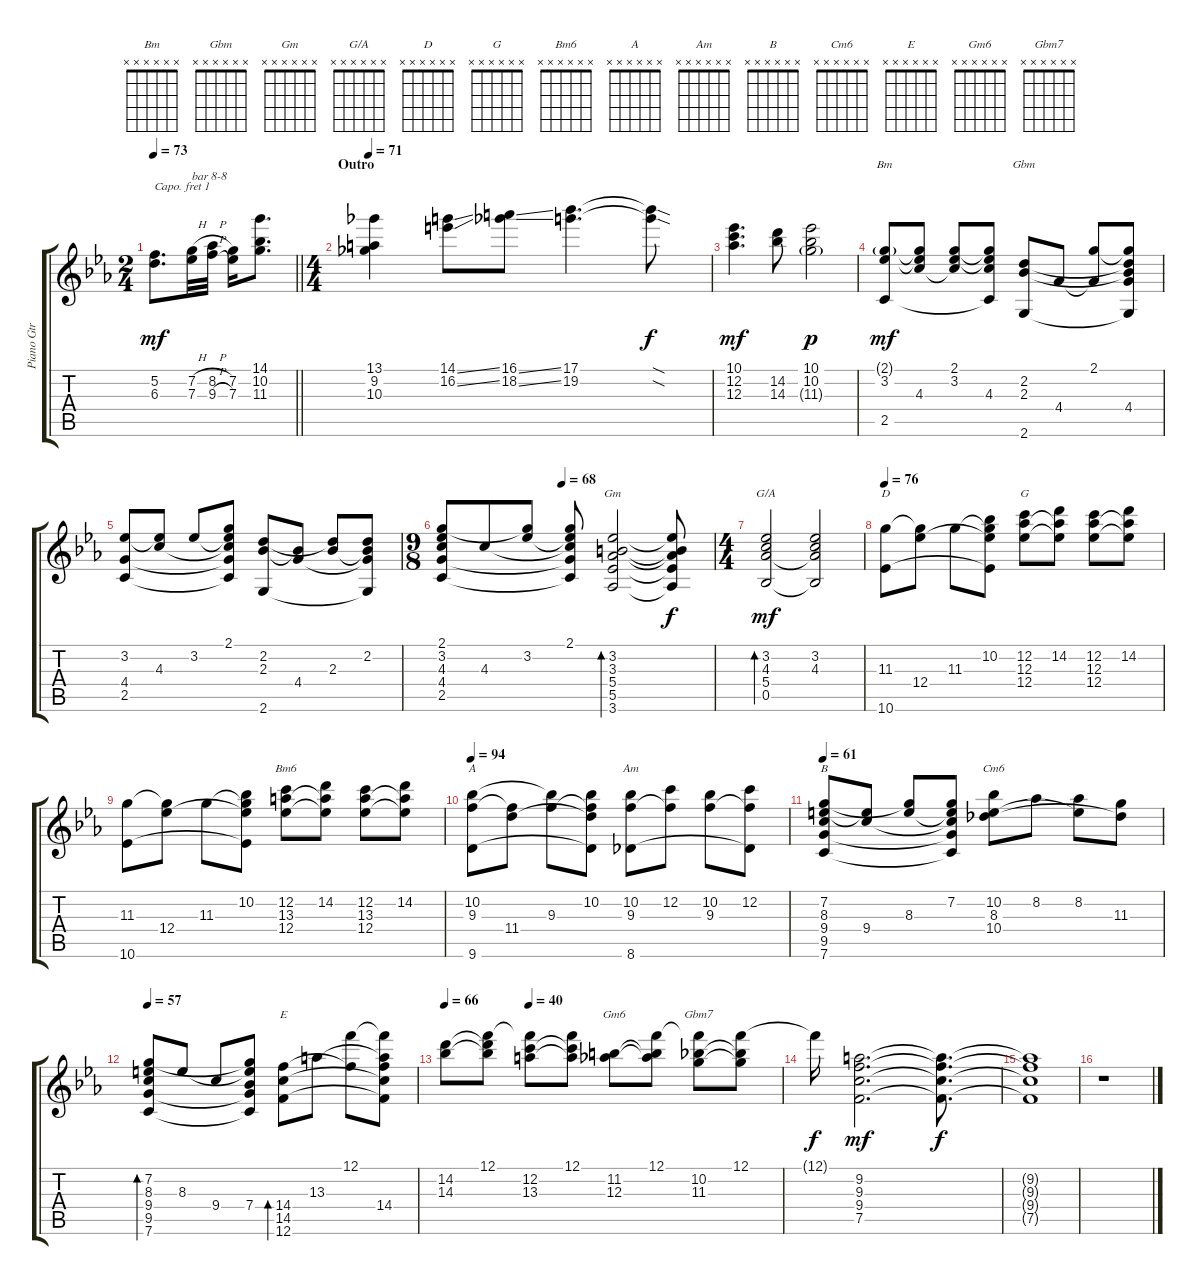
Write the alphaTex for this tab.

\track ("Piano Gtr Adapt (mute if listening mix)" "Piano Gtr ") {mute instrument electricguitarjazz}
\staff {score tabs}
\capo 1
\tuning (E4 B3 G3 D3 A2 E2) {hide}
\chord ("Bm" x x x x x x)
\chord ("Gbm" x x x x x x)
\chord ("Gm" x x x x x x)
\chord ("G/A" x x x x x x)
\chord ("D" x x x x x x)
\chord ("G" x x x x x x)
\chord ("Bm6" x x x x x x)
\chord ("A" x x x x x x)
\chord ("Am" x x x x x x)
\chord ("B" x x x x x x)
\chord ("Cm6" x x x x x x)
\chord ("E" x x x x x x)
\chord ("Gm6" x x x x x x)
\chord ("Gbm7" x x x x x x)
\ts (2 4)
\tempo 73
\clef g2
\barLineRight lightlight
\ks eb
(5.2 6.3).8{d dy mf} (7.2{h} 7.3).32{txt "bar 8-8"} (8.2{h} 9.3{h}).32 (7.2 7.3).16 (14.1 10.2 11.3).8{d} |
\ts (4 4)
\section ("" "Outro")
\tempo 71
(13.1 9.2 10.3).4 (14.1{ss} 16.2{ss}).8 (16.1{ss} 18.2{ss}).8 (17.1 19.2).4{d} (17.1{sod t} 19.2{sod t}).8{dy f} |
(10.1 12.2 12.3).4{d dy mf} (14.2 14.3).8 (10.1 10.2 11.3{g}).2{dy p} |
(2.1{g} 3.2 2.5).8{ch "Bm" dy mf instrument electricguitarjazz} (2.1{t} 3.2{t} 4.3).8 (2.1 3.2 4.3{t}).8 (2.1{t} 3.2{t} 4.3 2.5{t}).8 (2.2 2.3 2.6).8{ch "Gbm"} 4.4.8 (2.1 4.4{t}).8 (2.1{t} 2.2{t} 2.3{t} 4.4 2.6{t}).8 |
(3.2 4.4 2.5).8 (3.2{t} 4.3).8 3.2.8 (2.1 3.2{t} 4.3{t} 4.4{t} 2.5{t}).8 (2.2 2.3 2.6).8 (2.3{t} 4.4).8 (2.2{t} 2.3).8 (2.2 2.3{t} 4.4{t} 2.6{t}).8 |
\ts (9 8)
\tempo (68 0.4444444444444444)
(2.1 3.2 4.3 4.4 2.5).8 4.3.8 (2.1{t} 3.2).8 (2.1 3.2{t} 4.3{t} 4.4{t} 2.5{t}).8 (3.2 3.3 5.4 5.5 3.6).2{bd 240 ch "Gm"} (3.2{t} 3.3{t} 5.4{t} 5.5{t} 3.6{t}).8{dy f} |
\ts (4 4)
(3.2 4.3 5.4 0.5).2{bd 120 ch "G/A" dy mf} (3.2 4.3 5.4{t} 0.5{t}).2 |
\tempo 76
(11.3 10.6).8{ch "D"} (11.3{t} 12.4).8 11.3.8 (10.2 11.3{t} 12.4{t} 10.6{t}).8 (12.2 12.3 12.4).8{ch "G"} (14.2 12.3{t} 12.4{t}).8 (12.2 12.3 12.4).8 (14.2 12.3{t} 12.4{t}).8 |
(11.3 10.6).8 (11.3{t} 12.4).8 11.3.8 (10.2 11.3{t} 12.4{t} 10.6{t}).8 (12.2 13.3 12.4).8{ch "Bm6"} (14.2 13.3{t} 12.4{t}).8 (12.2 13.3 12.4).8 (14.2 13.3{t} 12.4{t}).8 |
\tempo 94
(10.2 9.3 9.6).8{ch "A"} (9.3{t} 11.4).8 (10.2{t} 9.3).8 (10.2 9.3{t} 11.4{t} 9.6{t}).8 (10.2 9.3 8.6).8{ch "Am"} (12.2 9.3{t}).8 (10.2 9.3).8 (12.2 9.3{t} 8.6{t}).8 |
\tempo 61
(7.2 8.3 9.4 9.5 7.6).8{ch "B"} (8.3{t} 9.4).8 (7.2{t} 8.3).8 (7.2 8.3{t} 9.4{t} 9.5{t} 7.6{t}).8 (10.2 8.3 10.4).8{ch "Cm6"} 8.2.8 (8.2 8.3{t}).8 (11.3 10.4{t}).8 |
\tempo 57
(7.2 8.3 9.4 9.5 7.6).8{bd 120} 8.3.8 9.4.8 (7.2{t} 8.3{t} 7.4 9.5{t} 7.6{t}).8 (14.4 14.5 12.6).8{bd 120 ch "E"} 13.3.8 (12.1 14.4{t}).8 (12.1{t} 13.3{t} 14.4 14.5{t} 12.6{t}).8 |
\tempo 66
\tempo (40 0.25)
(14.2 14.3).8 (12.1 14.2{t} 14.3{t}).8 (12.1{t} 12.2 13.3).8 (12.1 12.2{t} 13.3{t}).8 (11.2 12.3).8{ch "Gm6"} (12.1 11.2{t} 12.3{t}).8 (12.1{t} 10.2 11.3).8{ch "Gbm7"} (12.1 10.2{t} 11.3{t}).8 |
12.1{t}.16{dy f} (9.2 9.3 9.4 7.5).2{d dy mf} (9.2{t} 9.3{t} 9.4{t} 7.5{t}).8{d dy f} |
(9.2{t} 9.3{t} 9.4{t} 7.5{t}).1 |
r.1
